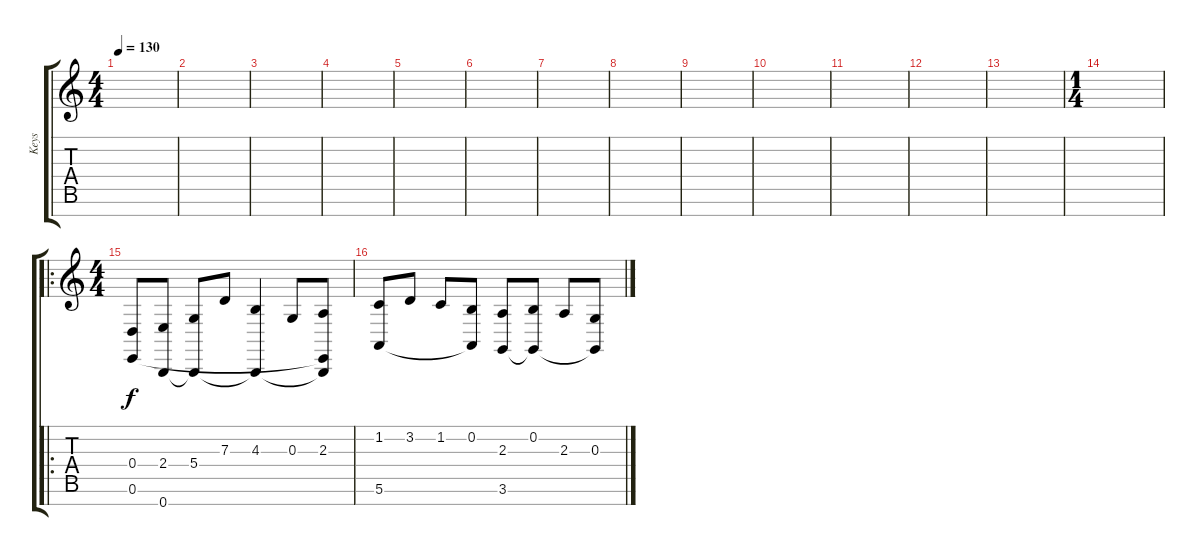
\track ("Keys" "Keys") {instrument drawbarorgan}
\staff {score tabs}
\tuning (E4 B3 G3 D3 A2 E2 B1) {hide}
\ts (4 4)
\tempo 130
\clef g2
\ks c
|
|
|
|
|
|
|
|
|
|
|
|
|
\ts (1 4)
|
\ro
\ts (4 4)
(0.4 0.6).8 (2.4 0.7).8 (5.4 0.7{t}).8 7.3.8 (4.3 0.7{t}).4 0.3.8 (2.3 0.6{t} 0.7{t}).8 |
(1.2 5.6).8 3.2.8 1.2.8 (0.2 5.6{t}).8 (2.3 3.6).8 (0.2 3.6{t}).8 2.3.8 (0.3 3.6{t}).8
